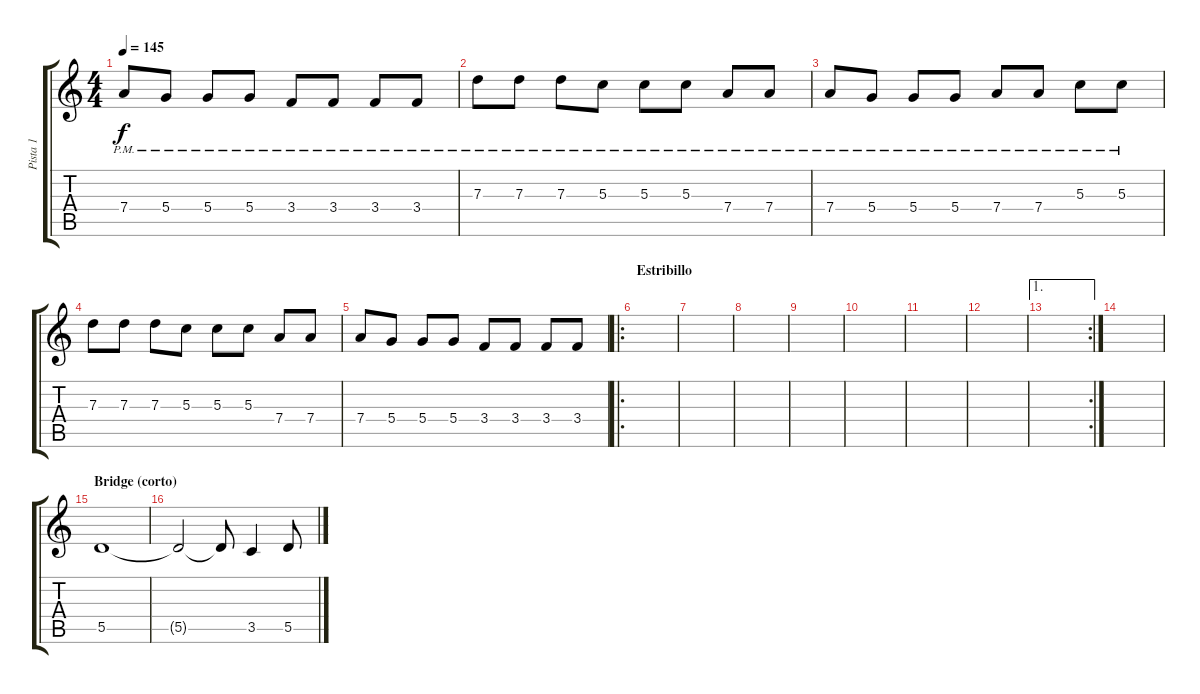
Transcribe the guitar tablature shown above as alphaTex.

\track ("Pista 1" "Pista 1") {instrument distortionguitar}
\staff {score tabs}
\tuning (E4 B3 G3 D3 A2 D2) {hide}
\ts (4 4)
\tempo 145
\clef g2
\ks c
7.4{pm}.8{dy f} 5.4{pm}.8 5.4{pm}.8 5.4{pm}.8 3.4{pm}.8 3.4{pm}.8 3.4{pm}.8 3.4{pm}.8 |
7.3{pm}.8 7.3{pm}.8 7.3{pm}.8 5.3{pm}.8 5.3{pm}.8 5.3{pm}.8 7.4{pm}.8 7.4{pm}.8 |
7.4{pm}.8 5.4{pm}.8 5.4{pm}.8 5.4{pm}.8 7.4{pm}.8 7.4{pm}.8 5.3{pm}.8 5.3{pm}.8 |
7.3.8 7.3.8 7.3.8 5.3.8 5.3.8 5.3.8 7.4.8 7.4.8 |
7.4.8 5.4.8 5.4.8 5.4.8 3.4.8 3.4.8 3.4.8 3.4.8 |
\ro
\section ("" "Estribillo")
|
|
|
|
|
|
|
\ae 1
\rc 2
|
|
\section ("" "Bridge (corto)")
5.5.1 |
5.5{t}.2 5.5{t}.8 3.5.4 5.5.8
